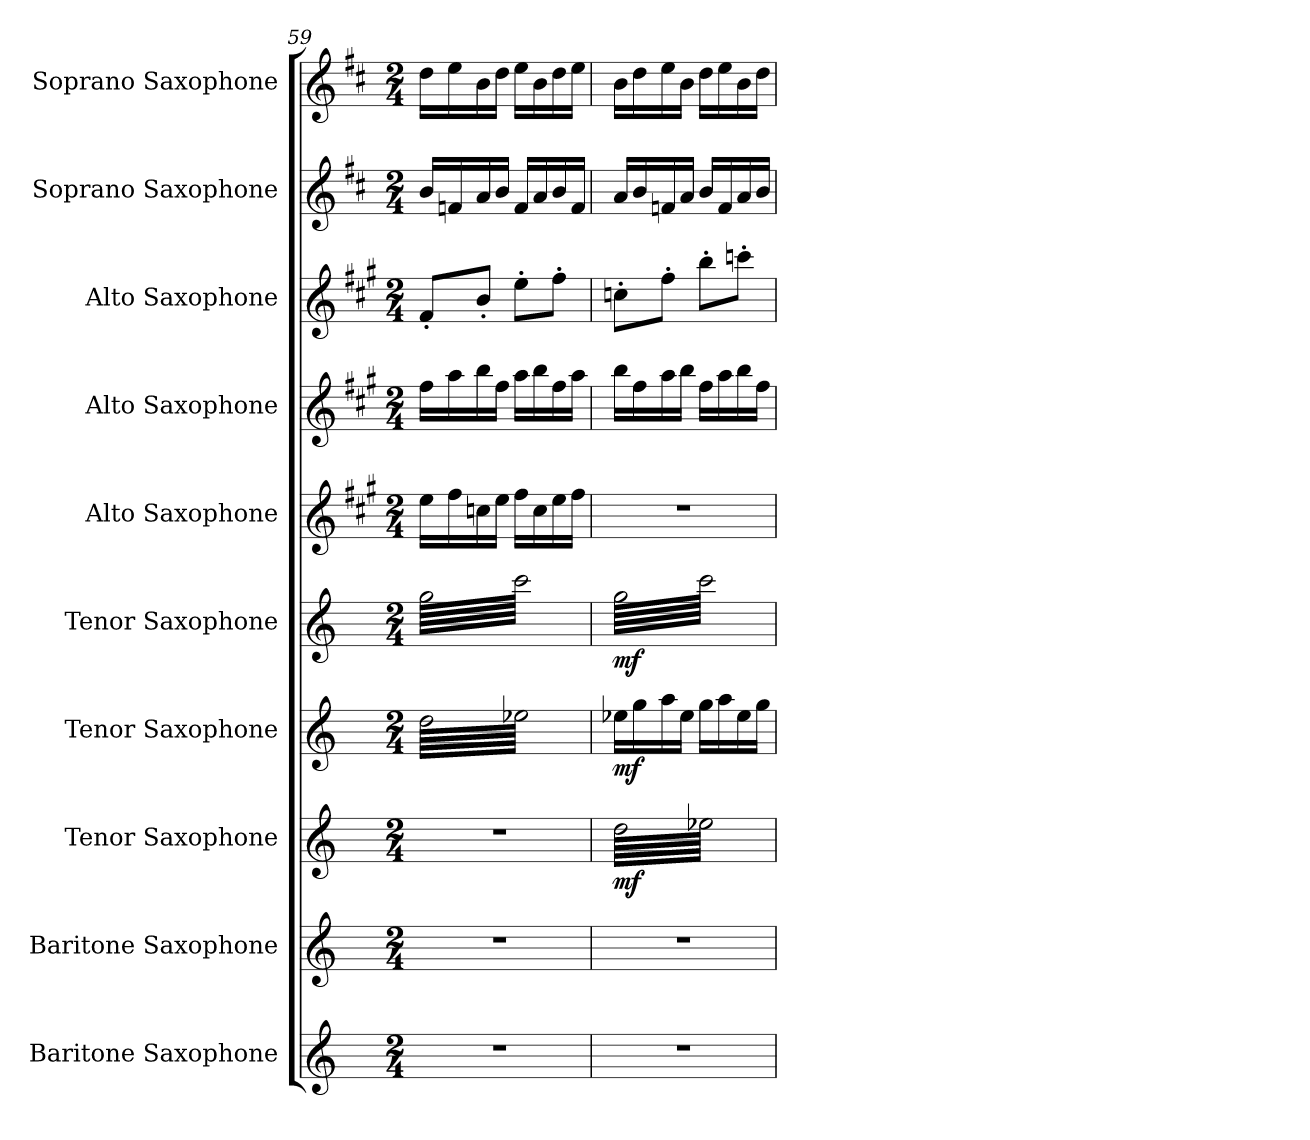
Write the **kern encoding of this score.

**kern	**kern	**kern	**dynam	**kern	**dynam	**kern	**dynam	**kern	**kern	**kern	**kern	**kern
*part10	*part9	*part8	*part8	*part7	*part7	*part6	*part6	*part5	*part4	*part3	*part2	*part1
*staff10	*staff9	*staff8	*staff8	*staff7	*staff7	*staff6	*staff6	*staff5	*staff4	*staff3	*staff2	*staff1
*I"Baritone Saxophone	*I"Baritone Saxophone	*I"Tenor Saxophone	*	*I"Tenor Saxophone	*	*I"Tenor Saxophone	*	*I"Alto Saxophone	*I"Alto Saxophone	*I"Alto Saxophone	*I"Soprano Saxophone	*I"Soprano Saxophone
*I'Bar. Sax.	*I'Bar. Sax.	*I'T. Sax.	*	*I'T. Sax.	*	*I'T. Sax.	*	*I'A. Sax.	*I'A. Sax.	*I'A. Sax.	*I'S. Sax.	*I'S. Sax.
!!LO:PB:g=z
*clefG2	*clefG2	*clefG2	*	*clefG2	*	*clefG2	*	*clefG2	*clefG2	*clefG2	*clefG2	*clefG2
*ITrd12c21	*ITrd12c21	*ITrd8c14	*	*ITrd8c14	*	*ITrd8c14	*	*ITrd5c9	*ITrd5c9	*ITrd5c9	*ITrd1c2	*ITrd1c2
*k[]	*k[]	*k[]	*	*k[]	*	*k[]	*	*k[]	*k[]	*k[]	*k[]	*k[]
*M2/4	*M2/4	*M2/4	*	*M2/4	*	*M2/4	*	*M2/4	*M2/4	*M2/4	*M2/4	*M2/4
=59	=59	=59	=59	=59	=59	=59	=59	=59	=59	=59	=59	=59
*	*	*	*	*tremolo	*	*	*	*	*	*	*	*
*	*	*	*	*	*	*tremolo	*	*	*	*	*	*
2r	2r	2r	.	64d\LLLL	.	64g\LLLL	.	16g\LL	16a\LL	8A'/L	16a/LL	16cc\LL
.	.	.	.	64e-X\	.	64cc\	.	.	.	.	.	.
.	.	.	.	64d\	.	64g\	.	.	.	.	.	.
.	.	.	.	64e-X\	.	64cc\	.	.	.	.	.	.
.	.	.	.	64d\	.	64g\	.	16a\	16cc\	.	16e-X/	16dd\
.	.	.	.	64e-X\	.	64cc\	.	.	.	.	.	.
.	.	.	.	64d\	.	64g\	.	.	.	.	.	.
.	.	.	.	64e-X\	.	64cc\	.	.	.	.	.	.
.	.	.	.	64d\	.	64g\	.	16e-X\	16dd\	8d'/J	16g/	16a\
.	.	.	.	64e-X\	.	64cc\	.	.	.	.	.	.
.	.	.	.	64d\	.	64g\	.	.	.	.	.	.
.	.	.	.	64e-X\	.	64cc\	.	.	.	.	.	.
.	.	.	.	64d\	.	64g\	.	16g\JJ	16a\JJ	.	16a/JJ	16cc\JJ
.	.	.	.	64e-X\	.	64cc\	.	.	.	.	.	.
.	.	.	.	64d\	.	64g\	.	.	.	.	.	.
.	.	.	.	64e-X\	.	64cc\	.	.	.	.	.	.
.	.	.	.	64d\	.	64g\	.	16a\LL	16cc\LL	8g'\L	16e-/LL	16dd\LL
.	.	.	.	64e-X\	.	64cc\	.	.	.	.	.	.
.	.	.	.	64d\	.	64g\	.	.	.	.	.	.
.	.	.	.	64e-X\	.	64cc\	.	.	.	.	.	.
.	.	.	.	64d\	.	64g\	.	16e-\	16dd\	.	16g/	16a\
.	.	.	.	64e-X\	.	64cc\	.	.	.	.	.	.
.	.	.	.	64d\	.	64g\	.	.	.	.	.	.
.	.	.	.	64e-X\	.	64cc\	.	.	.	.	.	.
.	.	.	.	64d\	.	64g\	.	16g\	16a\	8a'\J	16a/	16cc\
.	.	.	.	64e-X\	.	64cc\	.	.	.	.	.	.
.	.	.	.	64d\	.	64g\	.	.	.	.	.	.
.	.	.	.	64e-X\	.	64cc\	.	.	.	.	.	.
.	.	.	.	64d\	.	64g\	.	16a\JJ	16cc\JJ	.	16e-/JJ	16dd\JJ
.	.	.	.	64e-X\	.	64cc\	.	.	.	.	.	.
.	.	.	.	64d\	.	64g\	.	.	.	.	.	.
.	.	.	.	64e-X\JJJJ	.	64cc\JJJJ	.	.	.	.	.	.
*	*	*	*	*Xtremolo	*	*	*	*	*	*	*	*
=60	=60	=60	=60	=60	=60	=60	=60	=60	=60	=60	=60	=60
!	!	!	!LO:DY:b	!	!LO:DY:b	!	!LO:DY:b	!	!	!	!	!
*	*	*tremolo	*	*	*	*	*	*	*	*	*	*
2r	2r	64d\LLLL	mf	16e-X\LL	mf	64g\LLLL	mf	2r	16dd\LL	8e-X'\L	16g/LL	16a\LL
.	.	64e-X\	.	.	.	64cc\	.	.	.	.	.	.
.	.	64d\	.	.	.	64g\	.	.	.	.	.	.
.	.	64e-X\	.	.	.	64cc\	.	.	.	.	.	.
.	.	64d\	.	16g\	.	64g\	.	.	16a\	.	16a/	16cc\
.	.	64e-X\	.	.	.	64cc\	.	.	.	.	.	.
.	.	64d\	.	.	.	64g\	.	.	.	.	.	.
.	.	64e-X\	.	.	.	64cc\	.	.	.	.	.	.
.	.	64d\	.	16a\	.	64g\	.	.	16cc\	8a'\J	16e-X/	16dd\
.	.	64e-X\	.	.	.	64cc\	.	.	.	.	.	.
.	.	64d\	.	.	.	64g\	.	.	.	.	.	.
.	.	64e-X\	.	.	.	64cc\	.	.	.	.	.	.
.	.	64d\	.	16e-\JJ	.	64g\	.	.	16dd\JJ	.	16g/JJ	16a\JJ
.	.	64e-X\	.	.	.	64cc\	.	.	.	.	.	.
.	.	64d\	.	.	.	64g\	.	.	.	.	.	.
.	.	64e-X\	.	.	.	64cc\	.	.	.	.	.	.
.	.	64d\	.	16g\LL	.	64g\	.	.	16a\LL	8dd'\L	16a/LL	16cc\LL
.	.	64e-X\	.	.	.	64cc\	.	.	.	.	.	.
.	.	64d\	.	.	.	64g\	.	.	.	.	.	.
.	.	64e-X\	.	.	.	64cc\	.	.	.	.	.	.
.	.	64d\	.	16a\	.	64g\	.	.	16cc\	.	16e-/	16dd\
.	.	64e-X\	.	.	.	64cc\	.	.	.	.	.	.
.	.	64d\	.	.	.	64g\	.	.	.	.	.	.
.	.	64e-X\	.	.	.	64cc\	.	.	.	.	.	.
.	.	64d\	.	16e-\	.	64g\	.	.	16dd\	8ee-X'\J	16g/	16a\
.	.	64e-X\	.	.	.	64cc\	.	.	.	.	.	.
.	.	64d\	.	.	.	64g\	.	.	.	.	.	.
.	.	64e-X\	.	.	.	64cc\	.	.	.	.	.	.
.	.	64d\	.	16g\JJ	.	64g\	.	.	16a\JJ	.	16a/JJ	16cc\JJ
.	.	64e-X\	.	.	.	64cc\	.	.	.	.	.	.
.	.	64d\	.	.	.	64g\	.	.	.	.	.	.
.	.	64e-X\JJJJ	.	.	.	64cc\JJJJ	.	.	.	.	.	.
*	*	*	*	*	*	*Xtremolo	*	*	*	*	*	*
*	*	*Xtremolo	*	*	*	*	*	*	*	*	*	*
.	.	.	.	.	.	.	.	.	.	.	.	.
.	.	.	.	.	.	.	.	.	.	.	.	.
.	.	.	.	.	.	.	.	.	.	.	.	.
.	.	.	.	.	.	.	.	.	.	.	.	.
.	.	.	.	.	.	.	.	.	.	.	.	.
.	.	.	.	.	.	.	.	.	.	.	.	.
.	.	.	.	.	.	.	.	.	.	.	.	.
.	.	.	.	.	.	.	.	.	.	.	.	.
.	.	.	.	.	.	.	.	.	.	.	.	.
.	.	.	.	.	.	.	.	.	.	.	.	.
.	.	.	.	.	.	.	.	.	.	.	.	.
.	.	.	.	.	.	.	.	.	.	.	.	.
.	.	.	.	.	.	.	.	.	.	.	.	.
.	.	.	.	.	.	.	.	.	.	.	.	.
.	.	.	.	.	.	.	.	.	.	.	.	.
.	.	.	.	.	.	.	.	.	.	.	.	.
=	=	=	=	=	=	=	=	=	=	=	=	=
*-	*-	*-	*-	*-	*-	*-	*-	*-	*-	*-	*-	*-
